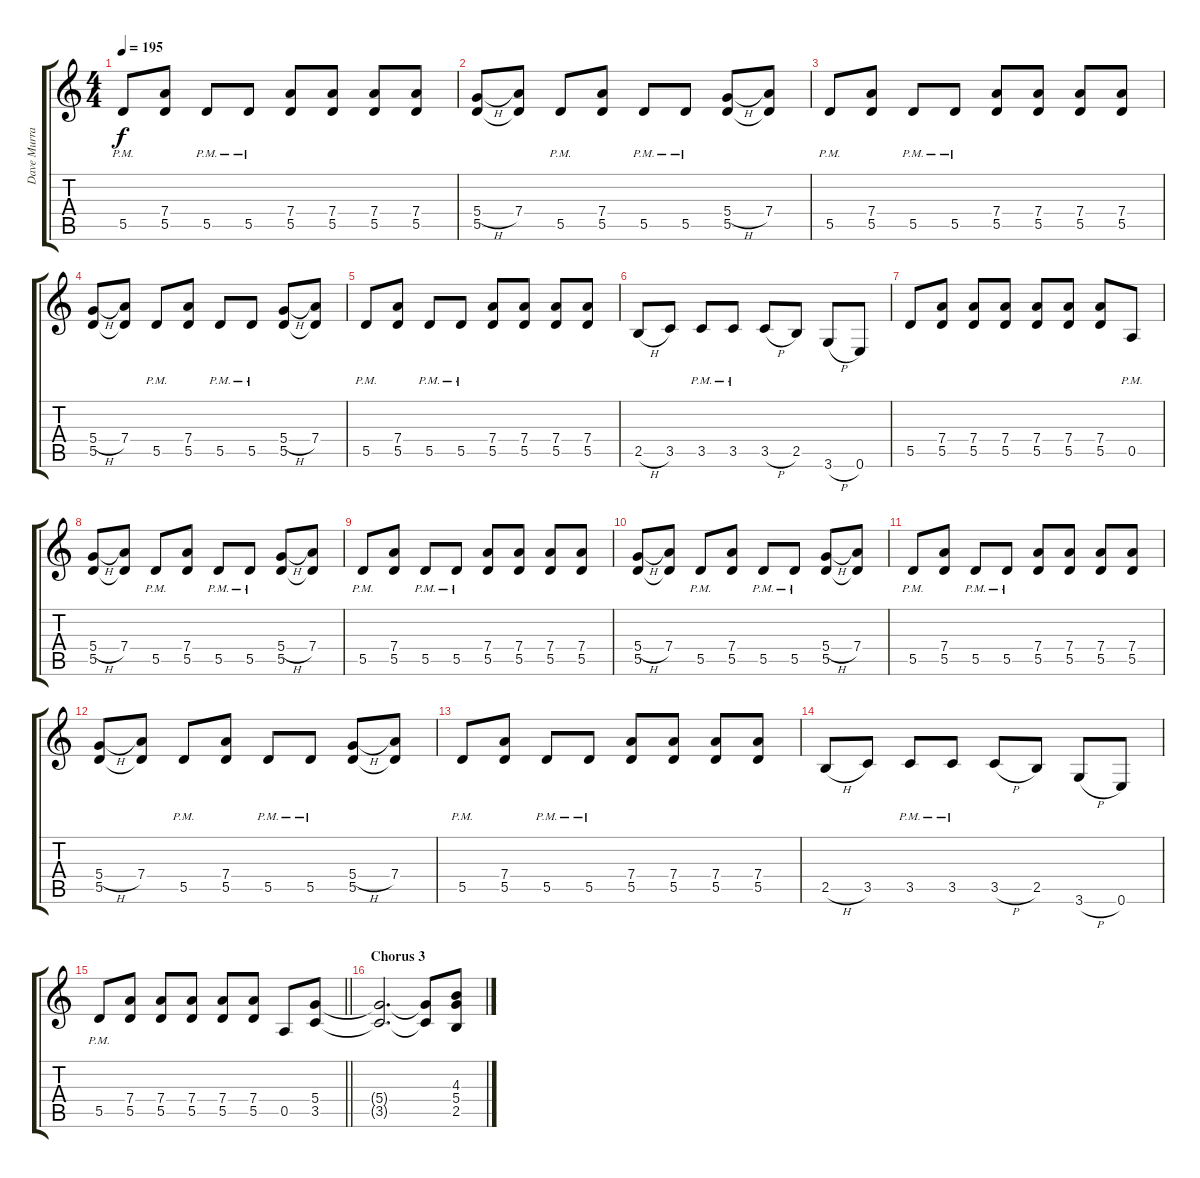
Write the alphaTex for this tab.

\track ("Dave Murray" "Dave Murra") {instrument overdrivenguitar}
\staff {score tabs}
\tuning (E4 B3 G3 D3 A2 E2) {hide}
\ts (4 4)
\tempo 195
\clef g2
\ks c
5.5{pm}.8{dy f} (7.4 5.5).8 5.5{pm}.8 5.5{pm}.8 (7.4 5.5).8 (7.4 5.5).8 (7.4 5.5).8 (7.4 5.5).8 |
(5.4{h} 5.5).8 (7.4 5.5{t}).8 5.5{pm}.8 (7.4 5.5).8 5.5{pm}.8 5.5{pm}.8 (5.4{h} 5.5).8 (7.4 5.5{t}).8 |
5.5{pm}.8 (7.4 5.5).8 5.5{pm}.8 5.5{pm}.8 (7.4 5.5).8 (7.4 5.5).8 (7.4 5.5).8 (7.4 5.5).8 |
(5.4{h} 5.5).8 (7.4 5.5{t}).8 5.5{pm}.8 (7.4 5.5).8 5.5{pm}.8 5.5{pm}.8 (5.4{h} 5.5).8 (7.4 5.5{t}).8 |
5.5{pm}.8 (7.4 5.5).8 5.5{pm}.8 5.5{pm}.8 (7.4 5.5).8 (7.4 5.5).8 (7.4 5.5).8 (7.4 5.5).8 |
2.5{h}.8 3.5.8 3.5{pm}.8 3.5{pm}.8 3.5{h}.8 2.5.8 3.6{h}.8 0.6.8 |
5.5.8 (7.4 5.5).8 (7.4 5.5).8 (7.4 5.5).8 (7.4 5.5).8 (7.4 5.5).8 (7.4 5.5).8 0.5{pm}.8 |
(5.4{h} 5.5).8 (7.4 5.5{t}).8 5.5{pm}.8 (7.4 5.5).8 5.5{pm}.8 5.5{pm}.8 (5.4{h} 5.5).8 (7.4 5.5{t}).8 |
5.5{pm}.8 (7.4 5.5).8 5.5{pm}.8 5.5{pm}.8 (7.4 5.5).8 (7.4 5.5).8 (7.4 5.5).8 (7.4 5.5).8 |
(5.4{h} 5.5).8 (7.4 5.5{t}).8 5.5{pm}.8 (7.4 5.5).8 5.5{pm}.8 5.5{pm}.8 (5.4{h} 5.5).8 (7.4 5.5{t}).8 |
5.5{pm}.8 (7.4 5.5).8 5.5{pm}.8 5.5{pm}.8 (7.4 5.5).8 (7.4 5.5).8 (7.4 5.5).8 (7.4 5.5).8 |
(5.4{h} 5.5).8 (7.4 5.5{t}).8 5.5{pm}.8 (7.4 5.5).8 5.5{pm}.8 5.5{pm}.8 (5.4{h} 5.5).8 (7.4 5.5{t}).8 |
5.5{pm}.8 (7.4 5.5).8 5.5{pm}.8 5.5{pm}.8 (7.4 5.5).8 (7.4 5.5).8 (7.4 5.5).8 (7.4 5.5).8 |
2.5{h}.8 3.5.8 3.5{pm}.8 3.5{pm}.8 3.5{h}.8 2.5.8 3.6{h}.8 0.6.8 |
\barLineRight lightlight
5.5{pm}.8 (7.4 5.5).8 (7.4 5.5).8 (7.4 5.5).8 (7.4 5.5).8 (7.4 5.5).8 0.5.8 (5.4 3.5).8 |
\section ("" "Chorus 3")
(5.4{t} 3.5{t}).2{d} (5.4{t} 3.5{t}).8 (4.3 5.4 2.5).8
